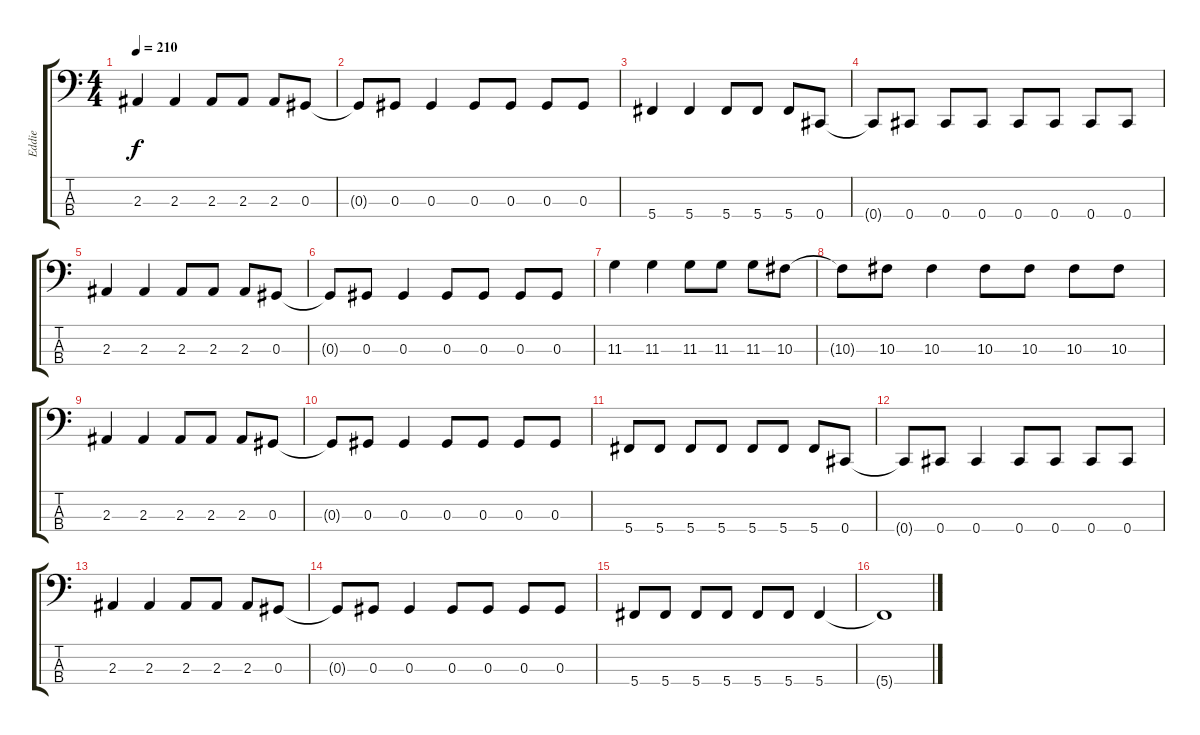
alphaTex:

\track ("Eddie" "Eddie") {instrument electricbasspick}
\staff {score tabs}
\tuning (Gb2 Db2 Ab1 Db1) {hide}
\ts (4 4)
\tempo 210
\clef f4
\ks c
2.3.4{dy f} 2.3.4 2.3.8 2.3.8 2.3.8 0.3.8 |
0.3{t}.8 0.3.8 0.3.4 0.3.8 0.3.8 0.3.8 0.3.8 |
5.4.4 5.4.4 5.4.8 5.4.8 5.4.8 0.4.8 |
0.4{t}.8 0.4.8 0.4.8 0.4.8 0.4.8 0.4.8 0.4.8 0.4.8 |
2.3.4 2.3.4 2.3.8 2.3.8 2.3.8 0.3.8 |
0.3{t}.8 0.3.8 0.3.4 0.3.8 0.3.8 0.3.8 0.3.8 |
11.3.4 11.3.4 11.3.8 11.3.8 11.3.8 10.3.8 |
10.3{t}.8 10.3.8 10.3.4 10.3.8 10.3.8 10.3.8 10.3.8 |
2.3.4 2.3.4 2.3.8 2.3.8 2.3.8 0.3.8 |
0.3{t}.8 0.3.8 0.3.4 0.3.8 0.3.8 0.3.8 0.3.8 |
5.4.8 5.4.8 5.4.8 5.4.8 5.4.8 5.4.8 5.4.8 0.4.8 |
0.4{t}.8 0.4.8 0.4.4 0.4.8 0.4.8 0.4.8 0.4.8 |
2.3.4 2.3.4 2.3.8 2.3.8 2.3.8 0.3.8 |
0.3{t}.8 0.3.8 0.3.4 0.3.8 0.3.8 0.3.8 0.3.8 |
5.4.8 5.4.8 5.4.8 5.4.8 5.4.8 5.4.8 5.4.4 |
5.4{t}.1
